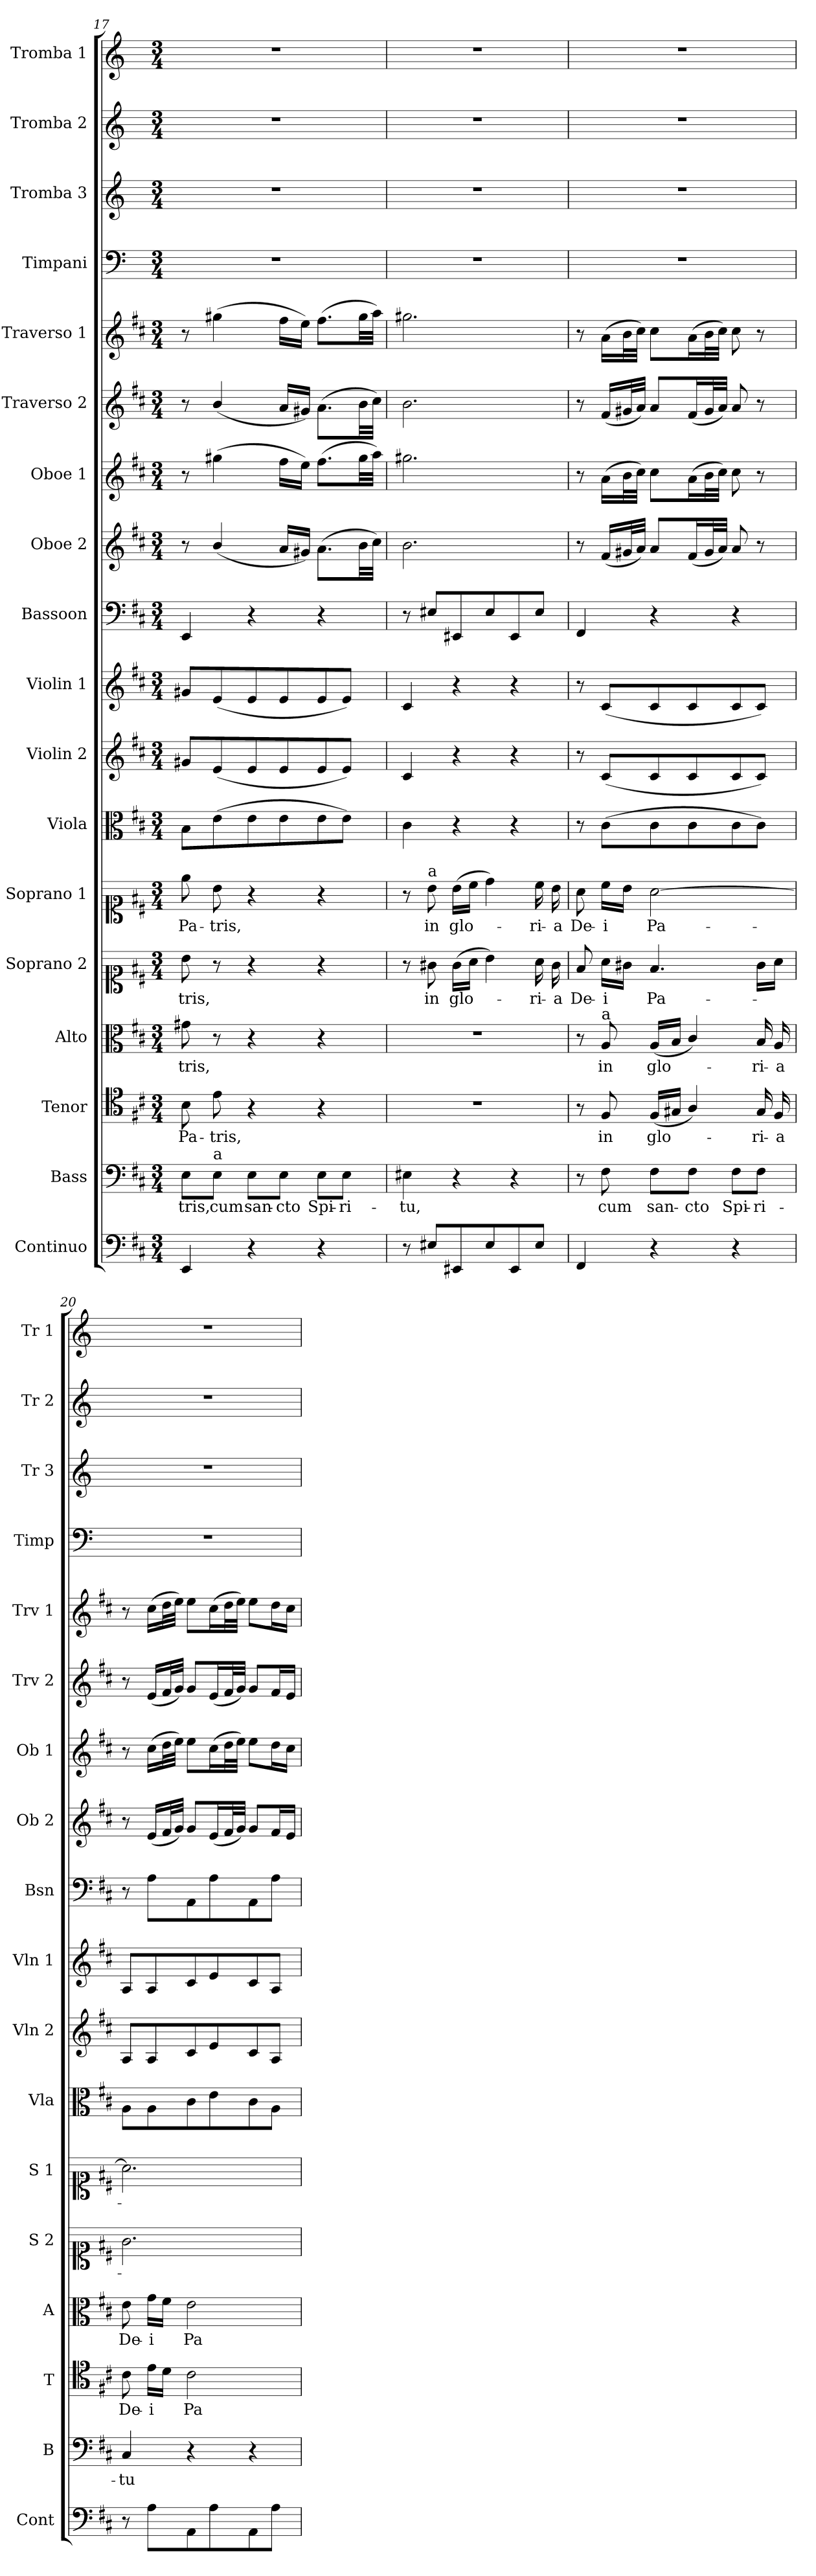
**kern	**kern	**text	**kern	**text	**kern	**text	**kern	**text	**kern	**text	**kern	**kern	**kern	**kern	**kern	**kern	**kern	**kern	**kern	**kern	**kern	**kern
*part18	*part17	*part17	*part16	*part16	*part15	*part15	*part14	*part14	*part13	*part13	*part12	*part11	*part10	*part9	*part8	*part7	*part6	*part5	*part4	*part3	*part2	*part1
*staff18	*staff17	*staff17	*staff16	*staff16	*staff15	*staff15	*staff14	*staff14	*staff13	*staff13	*staff12	*staff11	*staff10	*staff9	*staff8	*staff7	*staff6	*staff5	*staff4	*staff3	*staff2	*staff1
*I"Continuo	*I"Bass	*	*I"Tenor	*	*I"Alto	*	*I"Soprano 2	*	*I"Soprano 1	*	*I"Viola	*I"Violin 2	*I"Violin 1	*I"Bassoon	*I"Oboe 2	*I"Oboe 1	*I"Traverso 2	*I"Traverso 1	*I"Timpani	*I"Tromba 3	*I"Tromba 2	*I"Tromba 1
*I'Cont	*I'B	*	*I'T	*	*I'A	*	*I'S 2	*	*I'S 1	*	*I'Vla	*I'Vln 2	*I'Vln 1	*I'Bsn	*I'Ob 2	*I'Ob 1	*I'Trv 2	*I'Trv 1	*I'Timp	*I'Tr 3	*I'Tr 2	*I'Tr 1
*clefF4	*clefF4	*	*clefC4	*	*clefC3	*	*clefC1	*	*clefC1	*	*clefC3	*clefG2	*clefG2	*clefF4	*clefG2	*clefG2	*clefG2	*clefG2	*clefF4	*clefG2	*clefG2	*clefG2
*	*	*	*	*	*	*	*	*	*	*	*	*	*	*	*	*	*	*	*ITrd-1c-2	*ITrd-1c-2	*ITrd-1c-2	*ITrd-1c-2
*k[f#c#]	*k[f#c#]	*	*k[f#c#]	*	*k[f#c#]	*	*k[f#c#]	*	*k[f#c#]	*	*k[f#c#]	*k[f#c#]	*k[f#c#]	*k[f#c#]	*k[f#c#]	*k[f#c#]	*k[f#c#]	*k[f#c#]	*k[f#c#]	*k[f#c#]	*k[f#c#]	*k[f#c#]
*M3/4	*M3/4	*	*M3/4	*	*M3/4	*	*M3/4	*	*M3/4	*	*M3/4	*M3/4	*M3/4	*M3/4	*M3/4	*M3/4	*M3/4	*M3/4	*M3/4	*M3/4	*M3/4	*M3/4
=17	=17	=17	=17	=17	=17	=17	=17	=17	=17	=17	=17	=17	=17	=17	=17	=17	=17	=17	=17	=17	=17	=17
!	!	!LO:LY:b	!	!LO:LY:b	!	!LO:LY:b	!	!LO:LY:b	!	!LO:LY:b	!	!	!	!	!	!	!	!	!	!	!	!
4EE/	8E\L	-tris,	8B\	Pa-	8g#X\	-tris,	8b\	-tris,	8ee\	Pa-	8B\L	8g#X/L	8g#X/L	4EE/	8r	8r	8r	8r	2.r	2.r	2.r	2.r
!	!LO:TX:a:t=a	!	!	!	!	!	!	!	!	!	!	!	!	!	!	!	!	!	!	!	!	!
!	!	!LO:LY:b	!	!LO:LY:b	!	!	!	!	!	!LO:LY:b	!	!	!	!	!	!	!	!	!	!	!	!
.	8E\J	cum	8e\	-tris,	8r	.	8r	.	8b\	-tris,	(8e\	(8e/	(8e/	.	(4b/	(4gg#X\	(4b/	(4gg#X\	.	.	.	.
!	!	!LO:LY:b	!	!	!	!	!	!	!	!	!	!	!	!	!	!	!	!	!	!	!	!
4r	8E\L	san-	4r	.	4r	.	4r	.	4r	.	8e\	8e/	8e/	4r	.	.	.	.	.	.	.	.
!	!	!LO:LY:b	!	!	!	!	!	!	!	!	!	!	!	!	!	!	!	!	!	!	!	!
.	8E\J	-cto	.	.	.	.	.	.	.	.	8e\	8e/	8e/	.	16a/LL	16ff#\LL	16a/LL	16ff#\LL	.	.	.	.
.	.	.	.	.	.	.	.	.	.	.	.	.	.	.	16g#X/JJ)	16ee\JJ)	16g#X/JJ)	16ee\JJ)	.	.	.	.
!	!	!LO:LY:b	!	!	!	!	!	!	!	!	!	!	!	!	!	!	!	!	!	!	!	!
4r	8E\L	Spi-	4r	.	4r	.	4r	.	4r	.	8e\	8e/	8e/	4r	(8.a\L	(8.ff#\L	(8.a\L	(8.ff#\L	.	.	.	.
!	!	!LO:LY:b	!	!	!	!	!	!	!	!	!	!	!	!	!	!	!	!	!	!	!	!
.	8E\J	-ri-	.	.	.	.	.	.	.	.	8e\J)	8e/J)	8e/J)	.	.	.	.	.	.	.	.	.
.	.	.	.	.	.	.	.	.	.	.	.	.	.	.	32b\LL	32gg#\LL	32b\LL	32gg#\LL	.	.	.	.
.	.	.	.	.	.	.	.	.	.	.	.	.	.	.	32cc#\JJJ)	32aa\JJJ)	32cc#\JJJ)	32aa\JJJ)	.	.	.	.
=18	=18	=18	=18	=18	=18	=18	=18	=18	=18	=18	=18	=18	=18	=18	=18	=18	=18	=18	=18	=18	=18	=18
!	!	!LO:LY:b	!	!	!	!	!	!	!	!	!	!	!	!	!	!	!	!	!	!	!	!
8r	4E#X\	-tu,	2.r	.	2.r	.	8r	.	8r	.	4c#\	4c#/	4c#/	8r	2.b\	2.gg#X\	2.b\	2.gg#X\	2.r	2.r	2.r	2.r
!	!	!	!	!	!	!	!	!	!LO:TX:a:t=a	!	!	!	!	!	!	!	!	!	!	!	!	!
!	!	!	!	!	!	!	!	!LO:LY:b	!	!LO:LY:b	!	!	!	!	!	!	!	!	!	!	!	!
8E#X/L	.	.	.	.	.	.	8g#X\	in	8b\	in	.	.	.	8E#X/L	.	.	.	.	.	.	.	.
!	!	!	!	!	!	!	!	!LO:LY:b	!	!LO:LY:b	!	!	!	!	!	!	!	!	!	!	!	!
8EE#X/	4r	.	.	.	.	.	(16g#\LL	glo-	(16b\LL	glo-	4r	4r	4r	8EE#X/	.	.	.	.	.	.	.	.
.	.	.	.	.	.	.	16a\JJ	.	16cc#\JJ	.	.	.	.	.	.	.	.	.	.	.	.	.
8E#/	.	.	.	.	.	.	4b\)	.	4dd\)	.	.	.	.	8E#/	.	.	.	.	.	.	.	.
8EE#/	4r	.	.	.	.	.	.	.	.	.	4r	4r	4r	8EE#/	.	.	.	.	.	.	.	.
!	!	!	!	!	!	!	!	!LO:LY:b	!	!LO:LY:b	!	!	!	!	!	!	!	!	!	!	!	!
8E#/J	.	.	.	.	.	.	16a\	-ri-	16cc#\	-ri-	.	.	.	8E#/J	.	.	.	.	.	.	.	.
!	!	!	!	!	!	!	!	!LO:LY:b	!	!LO:LY:b	!	!	!	!	!	!	!	!	!	!	!	!
.	.	.	.	.	.	.	16g#\	-a	16b\	-a	.	.	.	.	.	.	.	.	.	.	.	.
=19	=19	=19	=19	=19	=19	=19	=19	=19	=19	=19	=19	=19	=19	=19	=19	=19	=19	=19	=19	=19	=19	=19
!	!	!	!	!	!	!	!	!LO:LY:b	!	!LO:LY:b	!	!	!	!	!	!	!	!	!	!	!	!
4FF#/	8r	.	8r	.	8r	.	8f#/	De-	8a\	De-	8r	8r	8r	4FF#/	8r	8r	8r	8r	2.r	2.r	2.r	2.r
!	!	!	!	!	!LO:TX:a:t=a	!	!	!	!	!	!	!	!	!	!	!	!	!	!	!	!	!
!	!	!LO:LY:b	!	!LO:LY:b	!	!LO:LY:b	!	!LO:LY:b	!	!LO:LY:b	!	!	!	!	!	!	!	!	!	!	!	!
.	8F#\	cum	8F#/	in	8A/	in	16a\LL	-i	16cc#\LL	-i	(8c#\L	(8c#/L	(8c#/L	.	(16f#/LL	(16a\LL	(16f#/LL	(16a\LL	.	.	.	.
.	.	.	.	.	.	.	16g#X\JJ	.	16b\JJ	.	.	.	.	.	32g#X/L	32b\L	32g#X/L	32b\L	.	.	.	.
.	.	.	.	.	.	.	.	.	.	.	.	.	.	.	32a/JJJ)	32cc#\JJJ)	32a/JJJ)	32cc#\JJJ)	.	.	.	.
!	!	!LO:LY:b	!	!LO:LY:b	!	!LO:LY:b	!	!LO:LY:b	!	!LO:LY:b	!	!	!	!	!	!	!	!	!	!	!	!
4r	8F#\L	san-	(16F#/LL	glo-	(16A/LL	glo-	4.f#/	Pa-	[2a\	Pa-	8c#\	8c#/	8c#/	4r	8a/L	8cc#\L	8a/L	8cc#\L	.	.	.	.
.	.	.	16G#X/JJ	.	16B/JJ	.	.	.	.	.	.	.	.	.	.	.	.	.	.	.	.	.
!	!	!LO:LY:b	!	!	!	!	!	!	!	!	!	!	!	!	!	!	!	!	!	!	!	!
.	8F#\J	-cto	4A/)	.	4c#/)	.	.	.	.	.	8c#\	8c#/	8c#/	.	(16f#/L	(16a\L	(16f#/L	(16a\L	.	.	.	.
.	.	.	.	.	.	.	.	.	.	.	.	.	.	.	32g#/L	32b\L	32g#/L	32b\L	.	.	.	.
.	.	.	.	.	.	.	.	.	.	.	.	.	.	.	32a/JJJ)	32cc#\JJJ)	32a/JJJ)	32cc#\JJJ)	.	.	.	.
!	!	!LO:LY:b	!	!	!	!	!	!	!	!	!	!	!	!	!	!	!	!	!	!	!	!
4r	8F#\L	Spi-	.	.	.	.	.	.	.	.	8c#\	8c#/	8c#/	4r	8a/	8cc#\	8a/	8cc#\	.	.	.	.
!	!	!LO:LY:b	!	!LO:LY:b	!	!LO:LY:b	!	!	!	!	!	!	!	!	!	!	!	!	!	!	!	!
.	8F#\J	-ri-	16G#/	-ri-	16B/	-ri-	16g#\LL	.	.	.	8c#\J)	8c#/J)	8c#/J)	.	8r	8r	8r	8r	.	.	.	.
!	!	!	!	!LO:LY:b	!	!LO:LY:b	!	!	!	!	!	!	!	!	!	!	!	!	!	!	!	!
.	.	.	16F#/	-a	16A/	-a	16a\JJ	.	.	.	.	.	.	.	.	.	.	.	.	.	.	.
!!LO:PB:g=z
=20	=20	=20	=20	=20	=20	=20	=20	=20	=20	=20	=20	=20	=20	=20	=20	=20	=20	=20	=20	=20	=20	=20
!	!	!LO:LY:b	!	!LO:LY:b	!	!LO:LY:b	!	!	!	!	!	!	!	!	!	!	!	!	!	!	!	!
8r	4C#/	-tu	8c#\	De-	8e\	De-	2.g\	.	2.a\]	.	8A\L	8A/L	8A/L	8r	8r	8r	8r	8r	2.r	2.r	2.r	2.r
!	!	!	!	!LO:LY:b	!	!LO:LY:b	!	!	!	!	!	!	!	!	!	!	!	!	!	!	!	!
8A\L	.	.	16e\LL	-i	16g\LL	-i	.	.	.	.	8A\	8A/	8A/	8A\L	(16e/LL	(16cc#\LL	(16e/LL	(16cc#\LL	.	.	.	.
.	.	.	16d\JJ	.	16f#\JJ	.	.	.	.	.	.	.	.	.	32f#/L	32dd\L	32f#/L	32dd\L	.	.	.	.
.	.	.	.	.	.	.	.	.	.	.	.	.	.	.	32g/JJJ)	32ee\JJJ)	32g/JJJ)	32ee\JJJ)	.	.	.	.
!	!	!	!	!LO:LY:b	!	!LO:LY:b	!	!	!	!	!	!	!	!	!	!	!	!	!	!	!	!
8AA\	4r	.	2c#\	Pa-	2e\	Pa-	.	.	.	.	8c#\	8c#/	8c#/	8AA\	8g/L	8ee\L	8g/L	8ee\L	.	.	.	.
8A\	.	.	.	.	.	.	.	.	.	.	8e\	8e/	8e/	8A\	(16e/L	(16cc#\L	(16e/L	(16cc#\L	.	.	.	.
.	.	.	.	.	.	.	.	.	.	.	.	.	.	.	32f#/L	32dd\L	32f#/L	32dd\L	.	.	.	.
.	.	.	.	.	.	.	.	.	.	.	.	.	.	.	32g/JJJ)	32ee\JJJ)	32g/JJJ)	32ee\JJJ)	.	.	.	.
8AA\	4r	.	.	.	.	.	.	.	.	.	8c#\	8c#/	8c#/	8AA\	8g/L	8ee\L	8g/L	8ee\L	.	.	.	.
8A\J	.	.	.	.	.	.	.	.	.	.	8A\J	8A/J	8A/J	8A\J	16f#/L	16dd\L	16f#/L	16dd\L	.	.	.	.
.	.	.	.	.	.	.	.	.	.	.	.	.	.	.	16e/JJ	16cc#\JJ	16e/JJ	16cc#\JJ	.	.	.	.
=	=	=	=	=	=	=	=	=	=	=	=	=	=	=	=	=	=	=	=	=	=	=
*-	*-	*-	*-	*-	*-	*-	*-	*-	*-	*-	*-	*-	*-	*-	*-	*-	*-	*-	*-	*-	*-	*-
